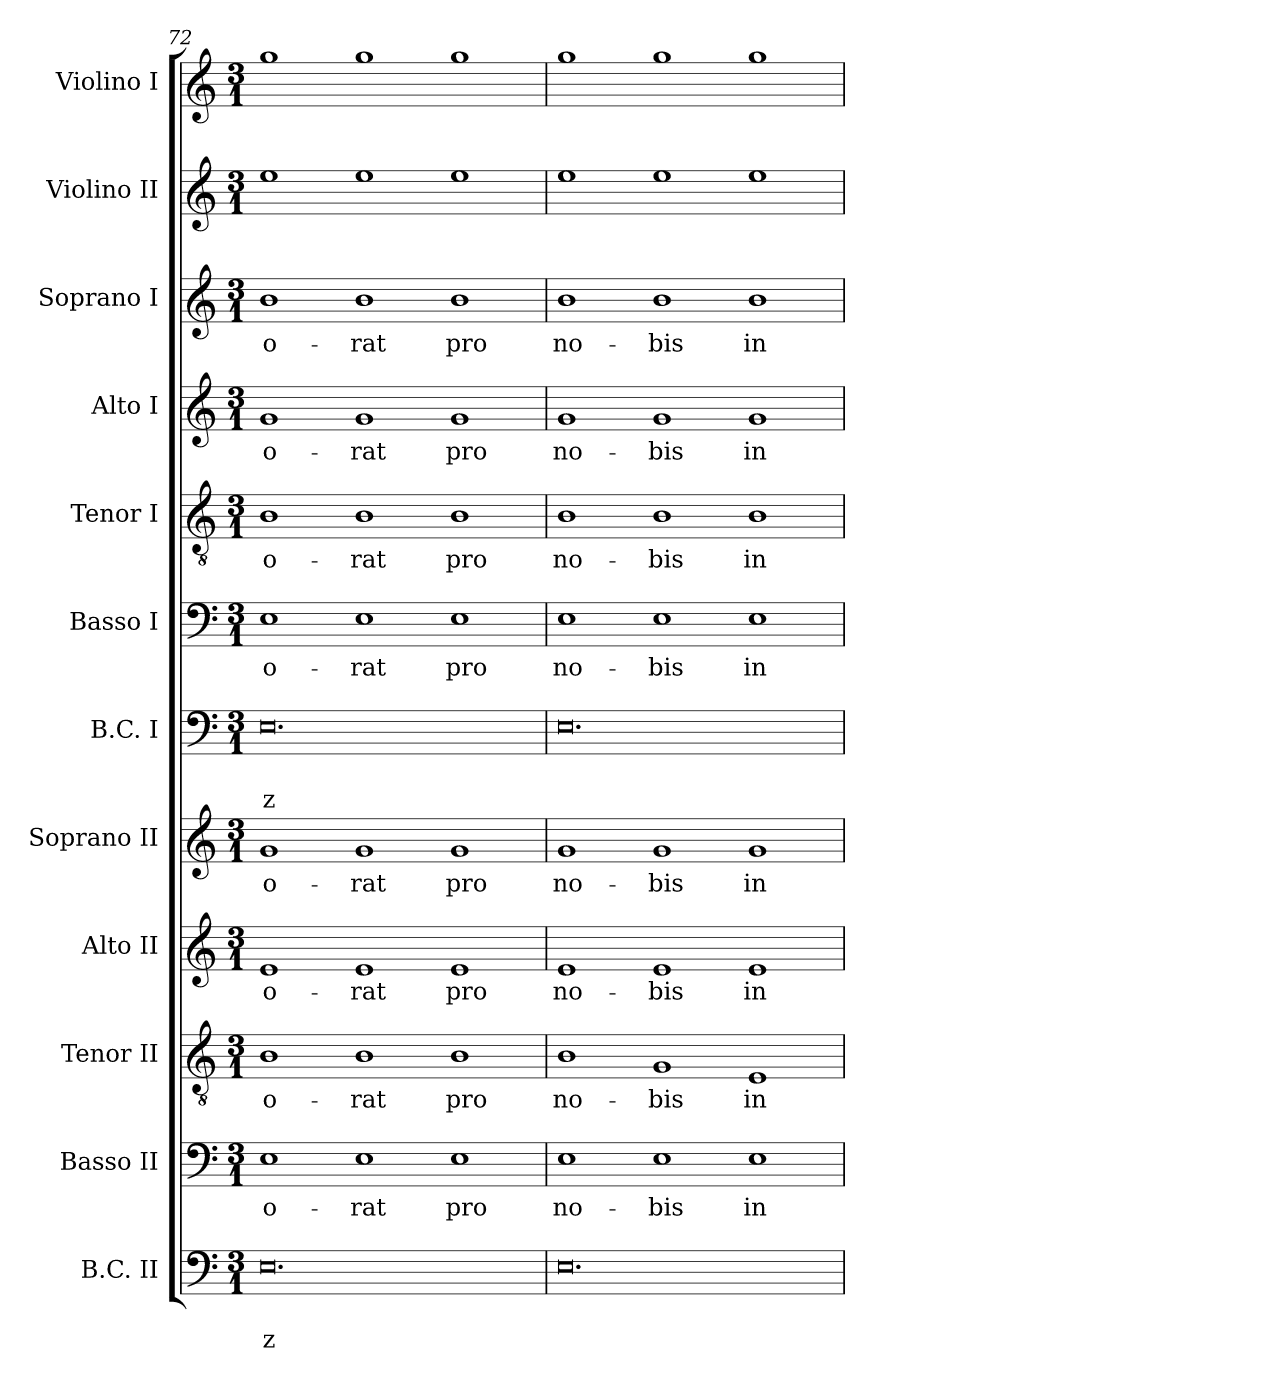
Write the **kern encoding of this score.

**kern	**text	**text	**kern	**text	**kern	**text	**kern	**text	**kern	**text	**kern	**text	**text	**kern	**text	**kern	**text	**kern	**text	**kern	**text	**kern	**kern
*part12	*part12	*part12	*part11	*part11	*part10	*part10	*part9	*part9	*part8	*part8	*part7	*part7	*part7	*part6	*part6	*part5	*part5	*part4	*part4	*part3	*part3	*part2	*part1
*staff12	*staff12	*staff12	*staff11	*staff11	*staff10	*staff10	*staff9	*staff9	*staff8	*staff8	*staff7	*staff7	*staff7	*staff6	*staff6	*staff5	*staff5	*staff4	*staff4	*staff3	*staff3	*staff2	*staff1
*I"B.C. II	*	*	*I"Basso II	*	*I"Tenor II	*	*I"Alto II	*	*I"Soprano II	*	*I"B.C. I	*	*	*I"Basso I	*	*I"Tenor I	*	*I"Alto I	*	*I"Soprano I	*	*I"Violino II	*I"Violino I
*I'BC2	*	*	*I'B 2	*	*I'T 2	*	*I'A 2	*	*I'S 2	*	*I'BC1	*	*	*I'B 1	*	*I'T 1	*	*I'A 1	*	*I'S 1	*	*I'Vln. II	*I'Vln. I
*clefF4	*	*	*clefF4	*	*clefGv2	*	*clefG2	*	*clefG2	*	*clefF4	*	*	*clefF4	*	*clefGv2	*	*clefG2	*	*clefG2	*	*clefG2	*clefG2
*k[]	*	*	*k[]	*	*k[]	*	*k[]	*	*k[]	*	*k[]	*	*	*k[]	*	*k[]	*	*k[]	*	*k[]	*	*k[]	*k[]
*C:	*	*	*C:	*	*C:	*	*C:	*	*C:	*	*C:	*	*	*C:	*	*C:	*	*C:	*	*C:	*	*C:	*C:
*M3/1	*	*	*M3/1	*	*M3/1	*	*M3/1	*	*M3/1	*	*M3/1	*	*	*M3/1	*	*M3/1	*	*M3/1	*	*M3/1	*	*M3/1	*M3/1
=72	=72	=72	=72	=72	=72	=72	=72	=72	=72	=72	=72	=72	=72	=72	=72	=72	=72	=72	=72	=72	=72	=72	=72
!	!	!LO:LY:b	!	!	!	!	!	!	!	!	!	!	!	!	!	!	!	!	!	!	!	!	!
!	!	!	!	!LO:LY:b	!	!	!	!	!	!	!	!	!	!	!	!	!	!	!	!	!	!	!
!	!	!	!	!	!	!LO:LY:b	!	!	!	!	!	!	!	!	!	!	!	!	!	!	!	!	!
!	!	!	!	!	!	!	!	!LO:LY:b	!	!	!	!	!	!	!	!	!	!	!	!	!	!	!
!	!	!	!	!	!	!	!	!	!	!LO:LY:b	!	!	!	!	!	!	!	!	!	!	!	!	!
!	!	!	!	!	!	!	!	!	!	!	!	!	!LO:LY:b	!	!	!	!	!	!	!	!	!	!
!	!	!	!	!	!	!	!	!	!	!	!	!	!	!	!LO:LY:b	!	!	!	!	!	!	!	!
!	!	!	!	!	!	!	!	!	!	!	!	!	!	!	!	!	!LO:LY:b	!	!	!	!	!	!
!	!	!	!	!	!	!	!	!	!	!	!	!	!	!	!	!	!	!	!LO:LY:b	!	!	!	!
!	!	!	!	!	!	!	!	!	!	!	!	!	!	!	!	!	!	!	!	!	!LO:LY:b	!	!
0.E	.	z	1E	o-	1B	o-	1e	o-	1g	o-	0.E	.	z	1E	o-	1B	o-	1g	o-	1b	o-	1ee	1gg
!	!	!	!	!LO:LY:b	!	!	!	!	!	!	!	!	!	!	!	!	!	!	!	!	!	!	!
!	!	!	!	!	!	!LO:LY:b	!	!	!	!	!	!	!	!	!	!	!	!	!	!	!	!	!
!	!	!	!	!	!	!	!	!LO:LY:b	!	!	!	!	!	!	!	!	!	!	!	!	!	!	!
!	!	!	!	!	!	!	!	!	!	!LO:LY:b	!	!	!	!	!	!	!	!	!	!	!	!	!
!	!	!	!	!	!	!	!	!	!	!	!	!	!	!	!LO:LY:b	!	!	!	!	!	!	!	!
!	!	!	!	!	!	!	!	!	!	!	!	!	!	!	!	!	!LO:LY:b	!	!	!	!	!	!
!	!	!	!	!	!	!	!	!	!	!	!	!	!	!	!	!	!	!	!LO:LY:b	!	!	!	!
!	!	!	!	!	!	!	!	!	!	!	!	!	!	!	!	!	!	!	!	!	!LO:LY:b	!	!
.	.	.	1E	-rat	1B	-rat	1e	-rat	1g	-rat	.	.	.	1E	-rat	1B	-rat	1g	-rat	1b	-rat	1ee	1gg
!	!	!	!	!LO:LY:b	!	!	!	!	!	!	!	!	!	!	!	!	!	!	!	!	!	!	!
!	!	!	!	!	!	!LO:LY:b	!	!	!	!	!	!	!	!	!	!	!	!	!	!	!	!	!
!	!	!	!	!	!	!	!	!LO:LY:b	!	!	!	!	!	!	!	!	!	!	!	!	!	!	!
!	!	!	!	!	!	!	!	!	!	!LO:LY:b	!	!	!	!	!	!	!	!	!	!	!	!	!
!	!	!	!	!	!	!	!	!	!	!	!	!	!	!	!LO:LY:b	!	!	!	!	!	!	!	!
!	!	!	!	!	!	!	!	!	!	!	!	!	!	!	!	!	!LO:LY:b	!	!	!	!	!	!
!	!	!	!	!	!	!	!	!	!	!	!	!	!	!	!	!	!	!	!LO:LY:b	!	!	!	!
!	!	!	!	!	!	!	!	!	!	!	!	!	!	!	!	!	!	!	!	!	!LO:LY:b	!	!
.	.	.	1E	pro	1B	pro	1e	pro	1g	pro	.	.	.	1E	pro	1B	pro	1g	pro	1b	pro	1ee	1gg
=73	=73	=73	=73	=73	=73	=73	=73	=73	=73	=73	=73	=73	=73	=73	=73	=73	=73	=73	=73	=73	=73	=73	=73
!	!	!	!	!LO:LY:b	!	!	!	!	!	!	!	!	!	!	!	!	!	!	!	!	!	!	!
!	!	!	!	!	!	!LO:LY:b	!	!	!	!	!	!	!	!	!	!	!	!	!	!	!	!	!
!	!	!	!	!	!	!	!	!LO:LY:b	!	!	!	!	!	!	!	!	!	!	!	!	!	!	!
!	!	!	!	!	!	!	!	!	!	!LO:LY:b	!	!	!	!	!	!	!	!	!	!	!	!	!
!	!	!	!	!	!	!	!	!	!	!	!	!	!	!	!LO:LY:b	!	!	!	!	!	!	!	!
!	!	!	!	!	!	!	!	!	!	!	!	!	!	!	!	!	!LO:LY:b	!	!	!	!	!	!
!	!	!	!	!	!	!	!	!	!	!	!	!	!	!	!	!	!	!	!LO:LY:b	!	!	!	!
!	!	!	!	!	!	!	!	!	!	!	!	!	!	!	!	!	!	!	!	!	!LO:LY:b	!	!
0.E	.	.	1E	no-	1B	no-	1e	no-	1g	no-	0.E	.	.	1E	no-	1B	no-	1g	no-	1b	no-	1ee	1gg
!	!	!	!	!LO:LY:b	!	!	!	!	!	!	!	!	!	!	!	!	!	!	!	!	!	!	!
!	!	!	!	!	!	!LO:LY:b	!	!	!	!	!	!	!	!	!	!	!	!	!	!	!	!	!
!	!	!	!	!	!	!	!	!LO:LY:b	!	!	!	!	!	!	!	!	!	!	!	!	!	!	!
!	!	!	!	!	!	!	!	!	!	!LO:LY:b	!	!	!	!	!	!	!	!	!	!	!	!	!
!	!	!	!	!	!	!	!	!	!	!	!	!	!	!	!LO:LY:b	!	!	!	!	!	!	!	!
!	!	!	!	!	!	!	!	!	!	!	!	!	!	!	!	!	!LO:LY:b	!	!	!	!	!	!
!	!	!	!	!	!	!	!	!	!	!	!	!	!	!	!	!	!	!	!LO:LY:b	!	!	!	!
!	!	!	!	!	!	!	!	!	!	!	!	!	!	!	!	!	!	!	!	!	!LO:LY:b	!	!
.	.	.	1E	-bis	1G	-bis	1e	-bis	1g	-bis	.	.	.	1E	-bis	1B	-bis	1g	-bis	1b	-bis	1ee	1gg
!	!	!	!	!LO:LY:b	!	!	!	!	!	!	!	!	!	!	!	!	!	!	!	!	!	!	!
!	!	!	!	!	!	!LO:LY:b	!	!	!	!	!	!	!	!	!	!	!	!	!	!	!	!	!
!	!	!	!	!	!	!	!	!LO:LY:b	!	!	!	!	!	!	!	!	!	!	!	!	!	!	!
!	!	!	!	!	!	!	!	!	!	!LO:LY:b	!	!	!	!	!	!	!	!	!	!	!	!	!
!	!	!	!	!	!	!	!	!	!	!	!	!	!	!	!LO:LY:b	!	!	!	!	!	!	!	!
!	!	!	!	!	!	!	!	!	!	!	!	!	!	!	!	!	!LO:LY:b	!	!	!	!	!	!
!	!	!	!	!	!	!	!	!	!	!	!	!	!	!	!	!	!	!	!LO:LY:b	!	!	!	!
!	!	!	!	!	!	!	!	!	!	!	!	!	!	!	!	!	!	!	!	!	!LO:LY:b	!	!
.	.	.	1E	in	1E	in	1e	in	1g	in	.	.	.	1E	in	1B	in	1g	in	1b	in	1ee	1gg
=	=	=	=	=	=	=	=	=	=	=	=	=	=	=	=	=	=	=	=	=	=	=	=
*-	*-	*-	*-	*-	*-	*-	*-	*-	*-	*-	*-	*-	*-	*-	*-	*-	*-	*-	*-	*-	*-	*-	*-
